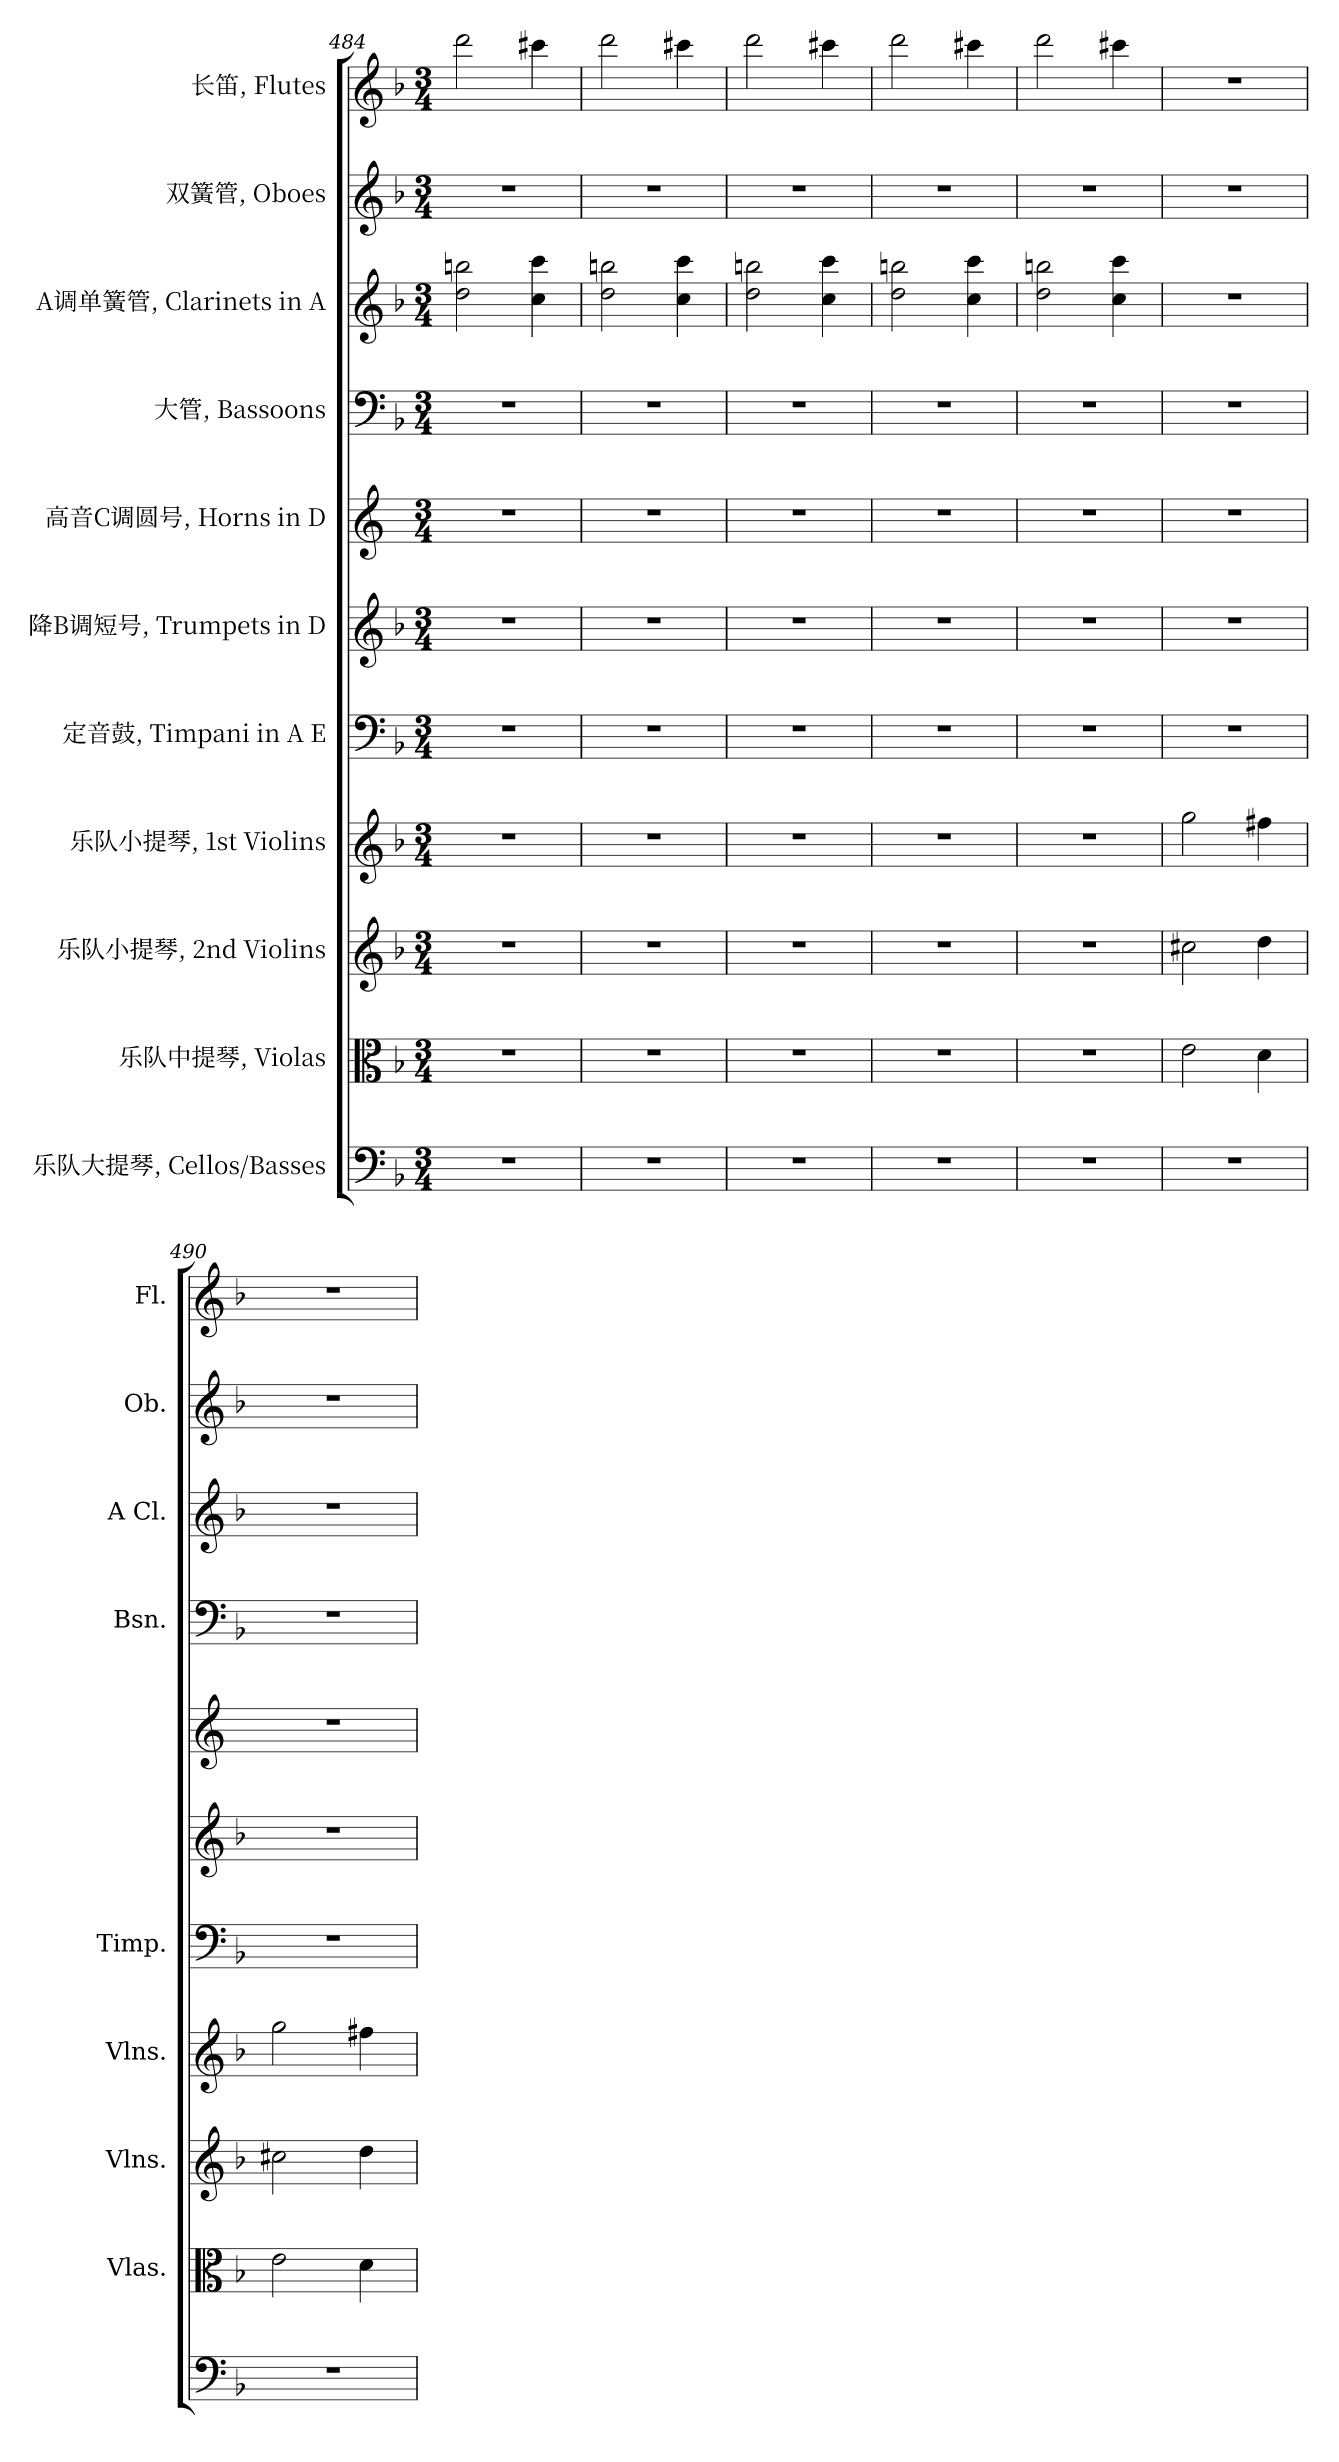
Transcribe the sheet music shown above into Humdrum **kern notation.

**kern	**kern	**kern	**kern	**kern	**kern	**kern	**kern	**kern	**kern	**kern
*part11	*part10	*part9	*part8	*part7	*part6	*part5	*part4	*part3	*part2	*part1
*staff11	*staff10	*staff9	*staff8	*staff7	*staff6	*staff5	*staff4	*staff3	*staff2	*staff1
*I"乐队大提琴, Cellos/Basses	*I"乐队中提琴, Violas	*I"乐队小提琴, 2nd Violins	*I"乐队小提琴, 1st Violins	*I"定音鼓, Timpani in A E	*I"降B调短号, Trumpets in D	*I"高音C调圆号, Horns in D	*I"大管, Bassoons	*I"A调单簧管, Clarinets in A	*I"双簧管, Oboes	*I"长笛, Flutes
*	*I'Vlas.	*I'Vlns.	*I'Vlns.	*I'Timp.	*	*	*I'Bsn.	*I'A Cl.	*I'Ob.	*I'Fl.
*clefF4	*clefC3	*clefG2	*clefG2	*clefF4	*clefG2	*clefG2	*clefF4	*clefG2	*clefG2	*clefG2
*	*	*	*	*	*ITrd1c2	*ITrd4c7	*	*ITrd2c3	*	*
*k[b-]	*k[b-]	*k[b-]	*k[b-]	*k[b-]	*k[b-e-a-]	*k[b-]	*k[b-]	*k[f#c#]	*k[b-]	*k[b-]
*M3/4	*M3/4	*M3/4	*M3/4	*M3/4	*M3/4	*M3/4	*M3/4	*M3/4	*M3/4	*M3/4
=484	=484	=484	=484	=484	=484	=484	=484	=484	=484	=484
2.r	2.r	2.r	2.r	2.r	2.r	2.r	2.r	2b\ 2gg#X\	2.r	2ddd\
.	.	.	.	.	.	.	.	4a\ 4aa\	.	4ccc#X\
=485	=485	=485	=485	=485	=485	=485	=485	=485	=485	=485
2.r	2.r	2.r	2.r	2.r	2.r	2.r	2.r	2b\ 2gg#X\	2.r	2ddd\
.	.	.	.	.	.	.	.	4a\ 4aa\	.	4ccc#X\
=486	=486	=486	=486	=486	=486	=486	=486	=486	=486	=486
2.r	2.r	2.r	2.r	2.r	2.r	2.r	2.r	2b\ 2gg#X\	2.r	2ddd\
.	.	.	.	.	.	.	.	4a\ 4aa\	.	4ccc#X\
=487	=487	=487	=487	=487	=487	=487	=487	=487	=487	=487
2.r	2.r	2.r	2.r	2.r	2.r	2.r	2.r	2b\ 2gg#X\	2.r	2ddd\
.	.	.	.	.	.	.	.	4a\ 4aa\	.	4ccc#X\
=488	=488	=488	=488	=488	=488	=488	=488	=488	=488	=488
2.r	2.r	2.r	2.r	2.r	2.r	2.r	2.r	2b\ 2gg#X\	2.r	2ddd\
.	.	.	.	.	.	.	.	4a\ 4aa\	.	4ccc#X\
=489	=489	=489	=489	=489	=489	=489	=489	=489	=489	=489
2.r	2e\	2cc#X\	2gg\	2.r	2.r	2.r	2.r	2.r	2.r	2.r
.	4d\	4dd\	4ff#X\	.	.	.	.	.	.	.
=490	=490	=490	=490	=490	=490	=490	=490	=490	=490	=490
2.r	2e\	2cc#X\	2gg\	2.r	2.r	2.r	2.r	2.r	2.r	2.r
.	4d\	4dd\	4ff#X\	.	.	.	.	.	.	.
=	=	=	=	=	=	=	=	=	=	=
*-	*-	*-	*-	*-	*-	*-	*-	*-	*-	*-
